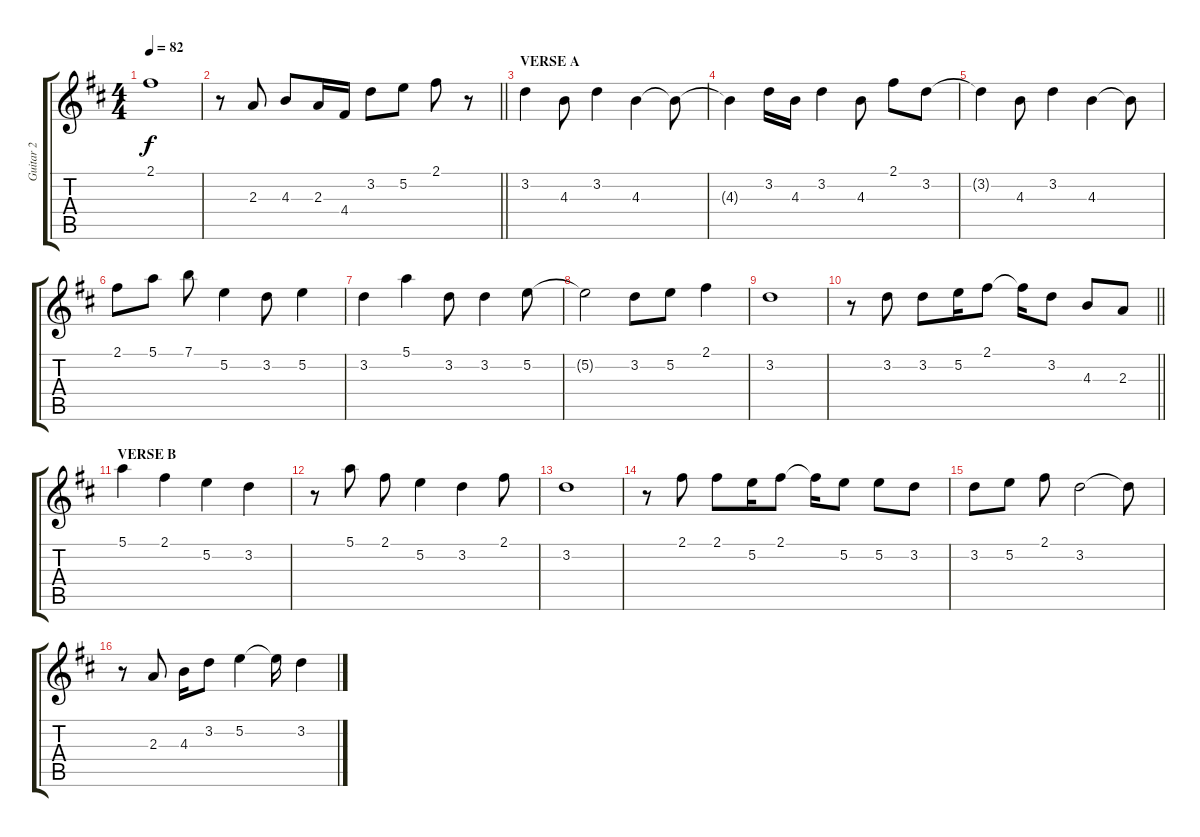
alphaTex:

\track ("Guitar 2" "Guitar 2") {instrument acousticguitarnylon}
\staff {score tabs}
\tuning (E4 B3 G3 D3 A2 E2) {hide}
\ts (4 4)
\tempo 82
\clef g2
\ks d
2.1{t}.1{dy f} |
\barLineRight lightlight
r.8 2.3.8 4.3.8 2.3.16 4.4.16 3.2.8 5.2.8 2.1.8 r.8 |
\section ("" "VERSE A")
3.2.4 4.3.8 3.2.4 4.3.4 4.3{t}.8 |
4.3{t}.4 3.2.16 4.3.16 3.2.4 4.3.8 2.1.8 3.2.8 |
3.2{t}.4 4.3.8 3.2.4 4.3.4 4.3{t}.8 |
2.1.8 5.1.8 7.1.8 5.2.4 3.2.8 5.2.4 |
3.2.4 5.1.4 3.2.8 3.2.4 5.2.8 |
5.2{t}.2 3.2.8 5.2.8 2.1.4 |
3.2.1 |
\barLineRight lightlight
r.8 3.2.8 3.2.8 5.2.16 2.1.8 2.1{t}.16 3.2.8 4.3.8 2.3.8 |
\section ("" "VERSE B")
5.1.4 2.1.4 5.2.4 3.2.4 |
r.8 5.1.8 2.1.8 5.2.4 3.2.4 2.1.8 |
3.2.1 |
r.8 2.1.8 2.1.8 5.2.16 2.1.8 2.1{t}.16 5.2.8 5.2.8 3.2.8 |
3.2.8 5.2.8 2.1.8 3.2.2 3.2{t}.8 |
r.8 2.3.8 4.3.16 3.2.8 5.2.4 5.2{t}.16 3.2.4
